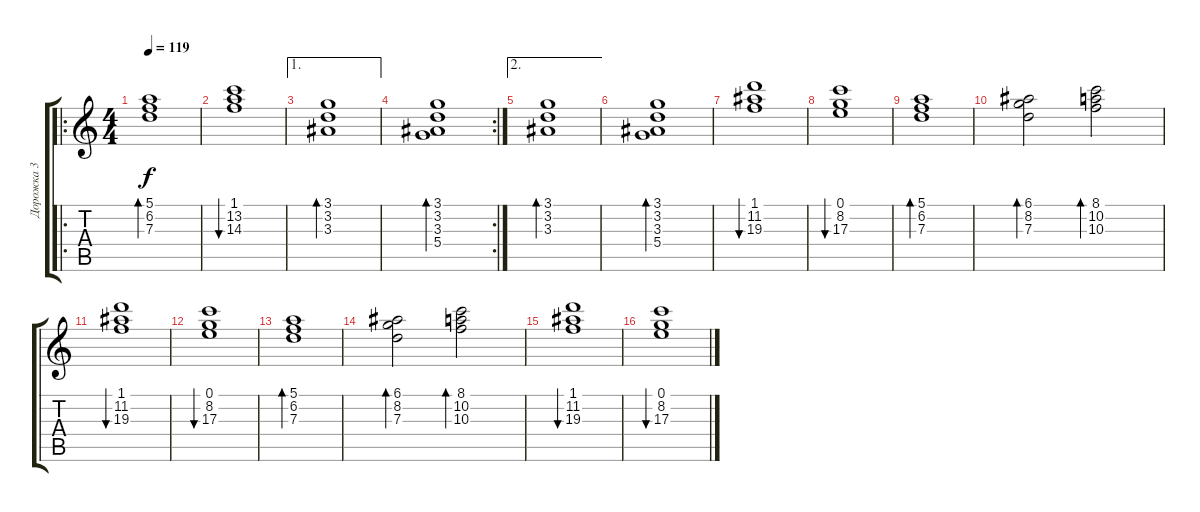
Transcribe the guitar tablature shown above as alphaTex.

\track ("Дорожка 3" "Дорожка 3") {instrument electricguitarclean}
\staff {score tabs}
\tuning (E4 B3 G3 D3 A2 E2) {hide}
\ro
\ts (4 4)
\tempo 119
\clef g2
\ks c
(5.1 6.2 7.3).1{bd 480 dy f} |
(1.1 13.2 14.3).1{bu 480} |
\ae 1
(3.1 3.2 3.3).1{bd 480} |
\rc 2
(3.1 3.2 3.3 5.4).1{bd 480} |
\ae 2
(3.1 3.2 3.3).1{bd 480} |
(3.1 3.2 3.3 5.4).1{bd 480} |
(1.1 11.2 19.3).1{bu 480} |
(0.1 8.2 17.3).1{bu 480} |
(5.1 6.2 7.3).1{bd 480} |
(6.1 8.2 7.3).2{bd 480} (8.1 10.2 10.3).2{bd 480} |
(1.1 11.2 19.3).1{bu 480} |
(0.1 8.2 17.3).1{bu 480} |
(5.1 6.2 7.3).1{bd 480} |
(6.1 8.2 7.3).2{bd 480} (8.1 10.2 10.3).2{bd 480} |
(1.1 11.2 19.3).1{bu 480} |
(0.1 8.2 17.3).1{bu 480}
